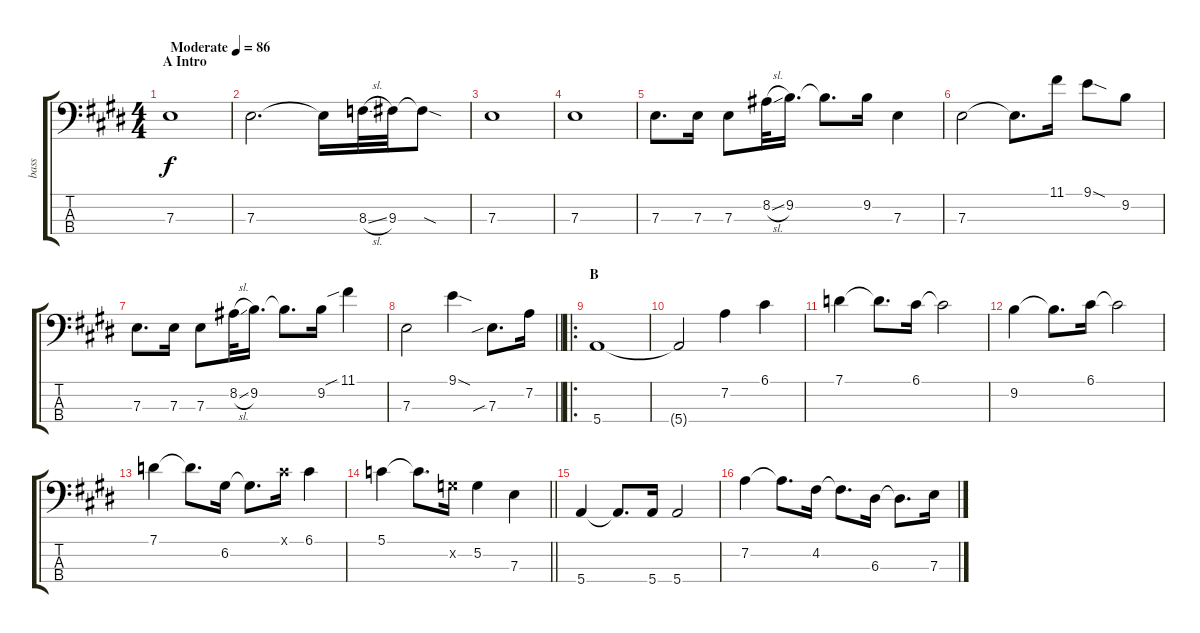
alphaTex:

\track ("bass" "bass") {instrument fretlessbass}
\staff {score tabs}
\tuning (G2 D2 A1 E1) {hide}
\ts (4 4)
\section ("" "A Intro")
\tempo (86 "Moderate")
\clef f4
\ks e
7.3.1{dy f instrument fretlessbass} |
7.3.2{d} 7.3{t}.16 8.3{sl}.32 9.3.32 9.3{sod t}.8 |
7.3.1 |
7.3.1 |
7.3.8{d} 7.3.16 7.3.8 8.2{sl}.32 9.2.16{d} 9.2{t}.8{d} 9.2.16 7.3.4 |
7.3.2 7.3{t}.8{d} 11.1.16 9.1{sod}.8 9.2.8 |
7.3.8{d} 7.3.16 7.3.8 8.2{sl}.32 9.2.16{d} 9.2{t}.8{d} 9.2.16 11.1{sib}.4 |
\barLineRight lightlight
7.3.2 9.1{sod}.4 7.3{sib}.8{d} 7.2.16 |
\ro
\section ("" "B")
5.4.1 |
5.4{t}.2 7.2.4 6.1.4 |
7.1.4 7.1{t}.8{d} 6.1.16 6.1{t}.2 |
9.2.4 9.2{t}.8{d} 6.1.16 6.1{t}.2 |
7.1.4 7.1{t}.8{d} 6.2.16 6.2{t}.8{d} 6.1{x}.16 6.1.4 |
\barLineRight lightlight
5.1.4 5.1{t}.8{d} 5.2{x}.16 5.2.4 7.3.4 |
5.4.4 5.4{t}.8{d} 5.4.16 5.4.2 |
7.2.4 7.2{t}.8{d} 4.2.16 4.2{t}.8{d} 6.3.16 6.3{t}.8{d} 7.3.16
